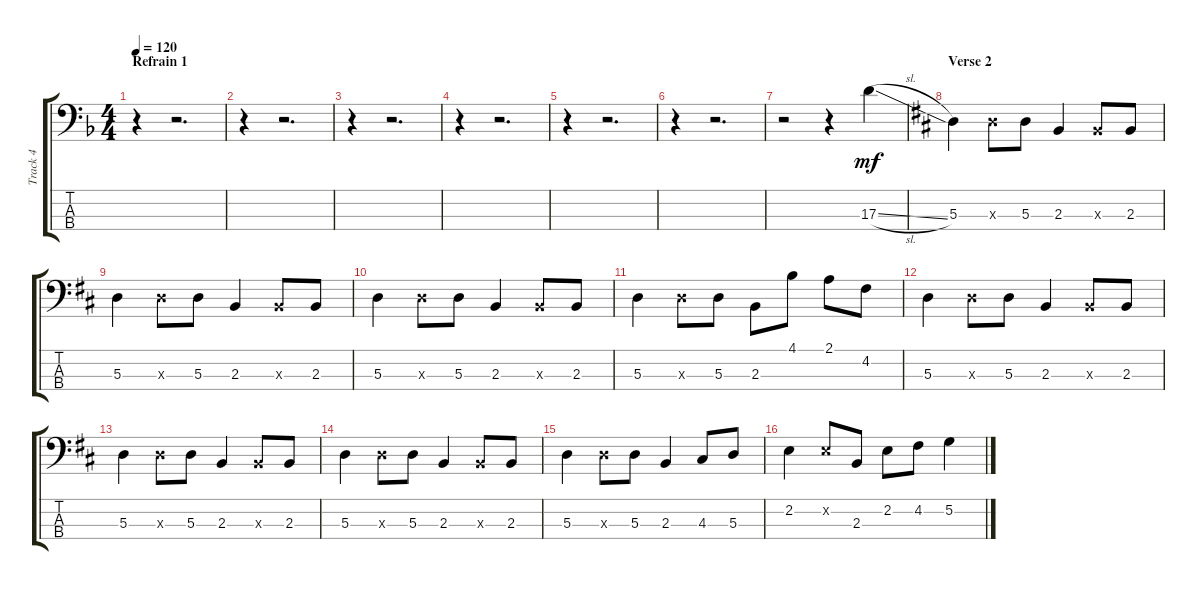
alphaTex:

\track ("Track 4" "Track 4") {instrument electricbassfinger}
\staff {score tabs}
\tuning (G2 D2 A1 E1) {hide}
\ts (4 4)
\section ("" "Refrain 1")
\tempo 120
\clef f4
\ks f
r.4{dy mf} r.2{d} |
r.4 r.2{d} |
r.4 r.2{d} |
r.4 r.2{d} |
r.4 r.2{d} |
r.4 r.2{d} |
r.2 r.4 17.3{sl}.4 |
\section ("" "Verse 2")
\ks d
5.3.4 5.3{x}.8 5.3.8 2.3.4 2.3{x}.8 2.3.8 |
5.3.4 5.3{x}.8 5.3.8 2.3.4 2.3{x}.8 2.3.8 |
5.3.4 5.3{x}.8 5.3.8 2.3.4 2.3{x}.8 2.3.8 |
5.3.4 5.3{x}.8 5.3.8 2.3.8 4.1.8 2.1.8 4.2.8 |
5.3.4 5.3{x}.8 5.3.8 2.3.4 2.3{x}.8 2.3.8 |
5.3.4 5.3{x}.8 5.3.8 2.3.4 2.3{x}.8 2.3.8 |
5.3.4 5.3{x}.8 5.3.8 2.3.4 2.3{x}.8 2.3.8 |
5.3.4 5.3{x}.8 5.3.8 2.3.4 4.3.8 5.3.8 |
2.2.4 2.2{x}.8 2.3.8 2.2.8 4.2.8 5.2.4
